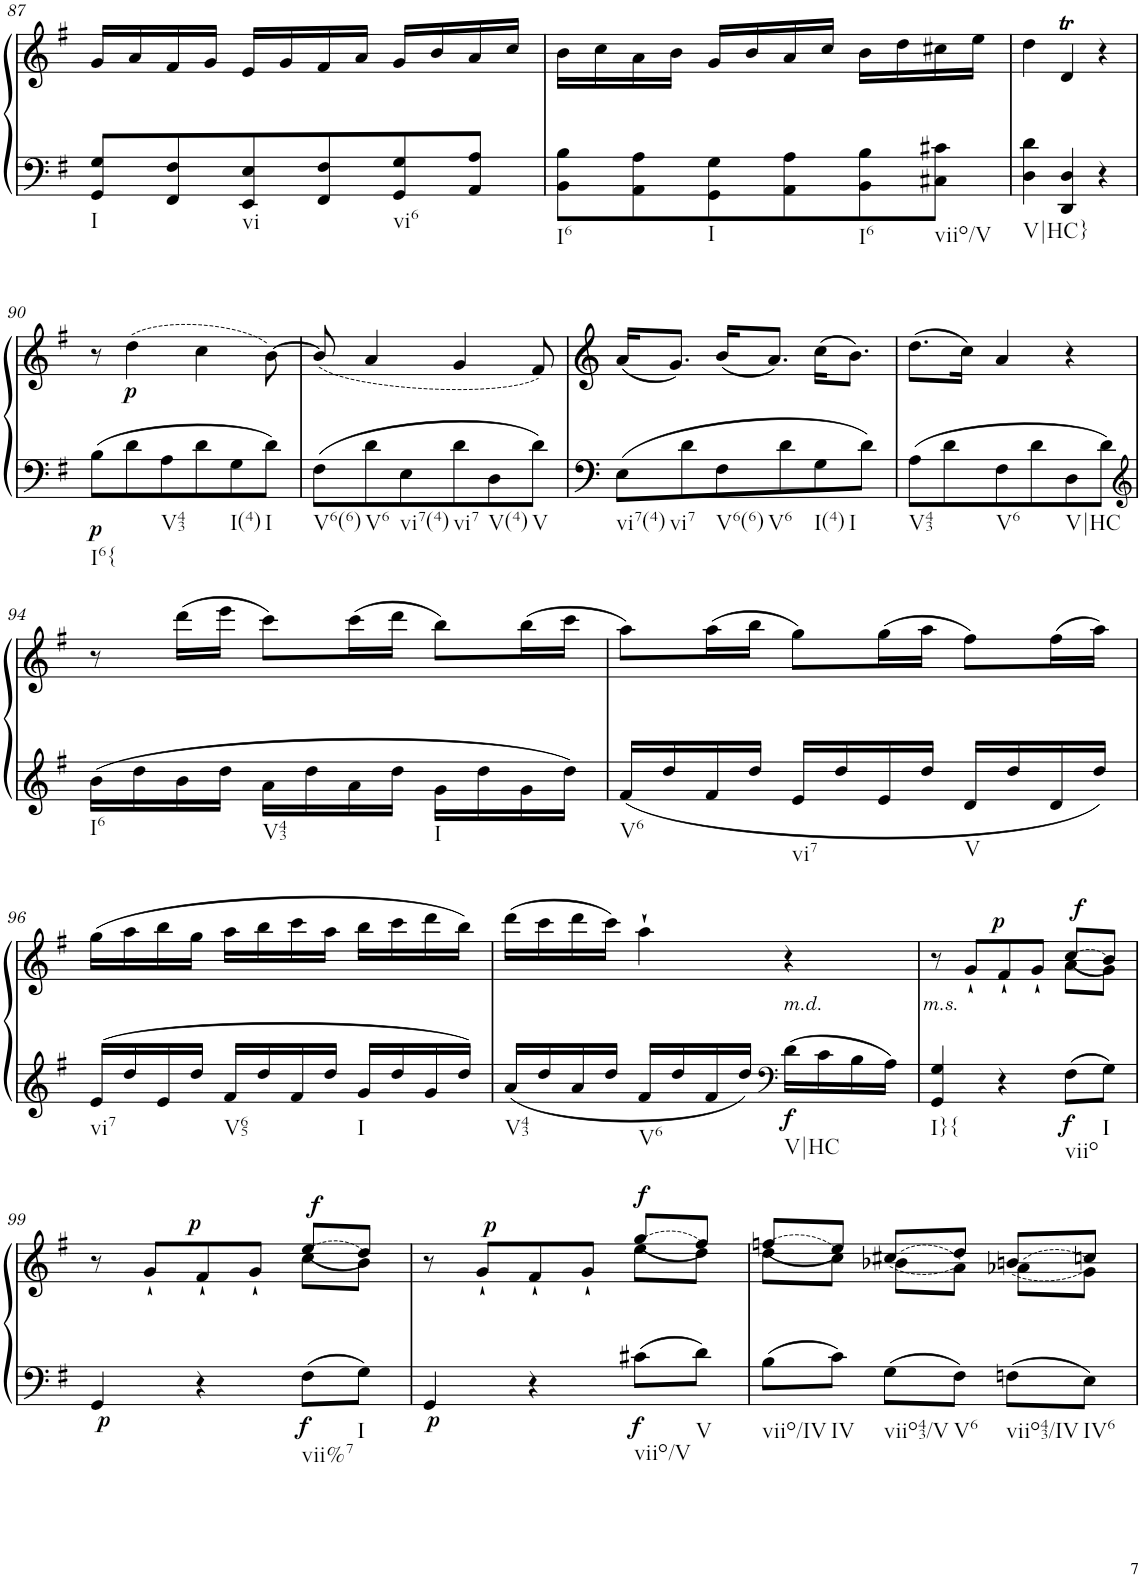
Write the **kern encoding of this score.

**kern	**kern	**dynam
*part1	*part1	*part1
*staff2	*staff1	*staff1/2
*I"Klavier linke Hand	*	*
!!LO:PB:g=z
*clefF4	*clefG2	*
*k[f#]	*k[f#]	*
*M3/4	*M3/4	*
=87	=87	=87
!LO:TX:b:t=I	!	!
8GG/ 8G/L	16g/LL	.
.	16a/	.
8FF#/ 8F#/	16f#/	.
.	16g/JJ	.
!LO:TX:b:t=vi	!	!
8EE/ 8E/	16e/LL	.
.	16g/	.
8FF#/ 8F#/	16f#/	.
.	16a/JJ	.
!LO:TX:b:t=vi6	!	!
8GG/ 8G/	16g/LL	.
.	16b/	.
8AA/ 8A/J	16a/	.
.	16cc/JJ	.
=88	=88	=88
!LO:TX:b:t=I6	!	!
8BB\ 8B\L	16b\LL	.
.	16cc\	.
8AA\ 8A\	16a\	.
.	16b\JJ	.
!LO:TX:b:t=I	!	!
8GG\ 8G\	16g/LL	.
.	16b/	.
8AA\ 8A\	16a/	.
.	16cc/JJ	.
!LO:TX:b:t=I6	!	!
8BB\ 8B\	16b\LL	.
.	16dd\	.
!LO:TX:b:t=viio/V	!	!
8C#X\ 8c#X\J	16cc#X\	.
.	16ee\JJ	.
=89	=89	=89
!LO:TX:b:t=V|HC}	!	!
4D\ 4d\	4dd\	.
4DD/ 4D/	4dT/	.
4r	4r	.
!!LO:LB:g=z
=90	=90	=90
!LO:TX:b:t=I6{	!	!
!	!	!LO:DY:b=2
8B\L	8r	p
!	!	!LO:DY:b
8d\	(4dd\	p
!LO:TX:b:t=V43	!	!
8A\	.	.
8d\	4cc\	.
!LO:TX:b:t=I(4)	!	!
8G\	.	.
!LO:TX:b:t=I	!	!
8d\J	[8b\)	.
=91	=91	=91
!LO:TX:b:t=V6(6)	!	!
8F#\L	(8b/]	.
!LO:TX:b:t=V6	!	!
8d\	4a/	.
!LO:TX:b:t=vi7(4)	!	!
8E\	.	.
!LO:TX:b:t=vi7	!	!
8d\	4g/	.
!LO:TX:b:t=V(4)	!	!
8D\	.	.
!LO:TX:b:t=V	!	!
8d\J	8f#/)	.
=92	=92	=92
!LO:TX:b:t=vi7(4)	!	!
!LO:TX:b:t=vi7	!	!
8E\L	(16a/KL	.
.	8.g/J)	.
8d\	.	.
!LO:TX:b:t=V6(6)	!	!
!LO:TX:b:t=V6	!	!
8F#\	(16b/KL	.
.	8.a/J)	.
8d\	.	.
!LO:TX:b:t=I(4)	!	!
!LO:TX:b:t=I	!	!
8G\	(16cc\KL	.
.	8.b\J)	.
8d\J	.	.
=93	=93	=93
!LO:TX:b:t=V43	!	!
8A\L	(8.dd\L	.
8d\	.	.
.	16cc\Jk)	.
!LO:TX:b:t=V6	!	!
8F#\	4a/	.
8d\	.	.
!LO:TX:b:t=V|HC	!	!
8D\	4r	.
8d\J	.	.
!!LO:LB:g=z
=94	=94	=94
*clefG2	*	*
!LO:TX:b:t=I6	!	!
16b\LL	8r	.
16dd\	.	.
16b\	(16ddd\LL	.
16dd\JJ	16eee\JJ	.
!LO:TX:b:t=V43	!	!
16a\LL	8ccc\L)	.
16dd\	.	.
16a\	(16ccc\L	.
16dd\JJ	16ddd\JJ	.
!LO:TX:b:t=I	!	!
16g\LL	8bb\L)	.
16dd\	.	.
16g\	(16bb\L	.
16dd\JJ	16ccc\JJ	.
=95	=95	=95
!LO:TX:b:t=V6	!	!
16f#/LL	8aa\L)	.
16dd/	.	.
16f#/	(16aa\L	.
16dd/JJ	16bb\JJ	.
!LO:TX:b:t=vi7	!	!
16e/LL	8gg\L)	.
16dd/	.	.
16e/	(16gg\L	.
16dd/JJ	16aa\JJ	.
!LO:TX:b:t=V	!	!
16d/LL	8ff#\L)	.
16dd/	.	.
16d/	(16ff#\L	.
16dd/JJ	16aa\JJ)	.
!!LO:LB:g=z
=96	=96	=96
!LO:TX:b:t=vi7	!	!
16e/LL	(16gg\LL	.
16dd/	16aa\	.
16e/	16bb\	.
16dd/JJ	16gg\JJ	.
!LO:TX:b:t=V65	!	!
16f#/LL	16aa\LL	.
16dd/	16bb\	.
16f#/	16ccc\	.
16dd/JJ	16aa\JJ	.
!LO:TX:b:t=I	!	!
16g/LL	16bb\LL	.
16dd/	16ccc\	.
16g/	16ddd\	.
16dd/JJ	16bb\JJ)	.
=97	=97	=97
!LO:TX:b:t=V43	!	!
16a/LL	(16ddd\LL	.
16dd/	16ccc\	.
16a/	16ddd\	.
16dd/JJ	16ccc\JJ)	.
!LO:TX:b:t=V6	!	!
16f#/LL	4aa`\	.
16dd/	.	.
16f#/	.	.
16dd/JJ	.	.
*clefF4	*	*
!	!LO:TX:b:i:t=m.d.	!
!LO:TX:b:t=V|HC	!	!
!	!	!LO:DY:b=2
16d\LL	4r	f
16c\	.	.
16B\	.	.
16A\JJ	.	.
=98	=98	=98
*	*^	*
!	!LO:TX:b:i:t=m.s.	!	!
!LO:TX:b:t=I}{	!	!	!
4GG/ 4G/	8r	2ryy	.
.	8g`/L	.	.
!	!	!	!LO:DY:a
4r	8f#`/	.	p
.	8g`/J	.	.
!LO:TX:b:t=viio	!	!	!
!	!	!	!LO:DY:b=2
!	!	!	!LO:DY:n=1:a
8F#\L	(8a\L	(8cc/L	f f
!LO:TX:b:t=I	!	!	!
8G\J	8g\J)	8b/J)	.
!!LO:LB:g=z	!!
=99	=99	=99	=99
!	!	!	!LO:DY:b=2
4GG/	8r	2ryy	p
.	8g`/L	.	.
!	!	!	!LO:DY:a
4r	8f#`/	.	p
.	8g`/J	.	.
!LO:TX:b:t=vii%7	!	!	!
!	!	!	!LO:DY:b=2
!	!	!	!LO:DY:n=1:a
8F#\L	(8cc\L	(8ee/L	f f
!LO:TX:b:t=I	!	!	!
8G\J	8b\J)	8dd/J)	.
=100	=100	=100	=100
!	!	!	!LO:DY:b=2
4GG/	8r	2ryy	p
!	!	!	!LO:DY:a
.	8g`/L	.	p
4r	8f#`/	.	.
.	8g`/J	.	.
!LO:TX:b:t=viio/V	!	!	!
!	!	!	!LO:DY:b=2
!	!	!	!LO:DY:n=1:a
8c#X\L	(8ee\L	(8gg/L	f f
!LO:TX:b:t=V	!	!	!
8d\J	8dd\J)	8ff#/J)	.
=101	=101	=101	=101
!LO:TX:b:t=viio/IV	!	!	!
8B\L	(8dd\L	(8ffn/L	.
!LO:TX:b:t=IV	!	!	!
8c\J	8cc\J)	8ee/J)	.
!LO:TX:b:t=viio43/V	!	!	!
8G\L	(8b-X\L	(8cc#X/L	.
!LO:TX:b:t=V6	!	!	!
8F#\J	8a\J)	8dd/J)	.
!LO:TX:b:t=viio43/IV	!	!	!
8Fn\L	(8a-X\L	(8bn/L	.
!LO:TX:b:t=IV6	!	!	!
8E\J	8g\J)	8ccn/J)	.
*	*v	*v	*
=	=	=
*-	*-	*-
